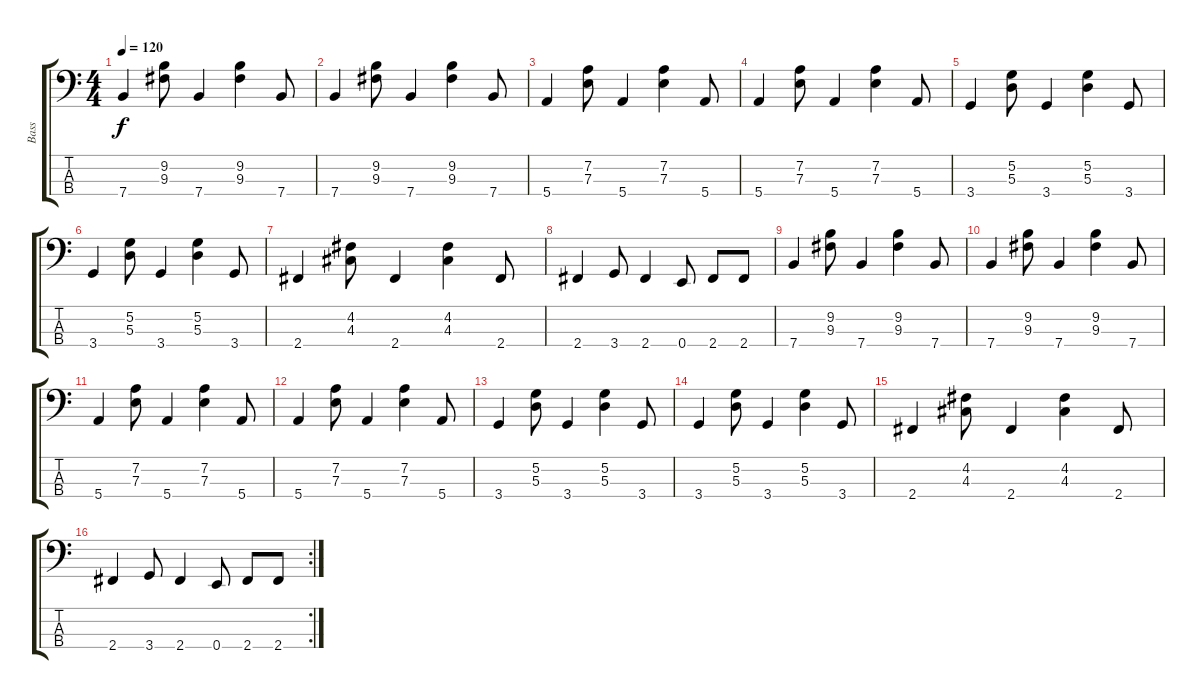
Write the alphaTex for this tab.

\track ("Bass" "Bass") {instrument electricbasspick}
\staff {score tabs}
\tuning (G2 D2 A1 E1) {hide}
\ts (4 4)
\tempo 120
\clef f4
\ks c
7.4.4{dy f} (9.2 9.3).8 7.4.4 (9.2 9.3).4 7.4.8 |
7.4.4 (9.2 9.3).8 7.4.4 (9.2 9.3).4 7.4.8 |
5.4.4 (7.2 7.3).8 5.4.4 (7.2 7.3).4 5.4.8 |
5.4.4 (7.2 7.3).8 5.4.4 (7.2 7.3).4 5.4.8 |
3.4.4 (5.2 5.3).8 3.4.4 (5.2 5.3).4 3.4.8 |
3.4.4 (5.2 5.3).8 3.4.4 (5.2 5.3).4 3.4.8 |
2.4.4 (4.2 4.3).8 2.4.4 (4.2 4.3).4 2.4.8 |
2.4.4 3.4.8 2.4.4 0.4.8 2.4.8 2.4.8 |
7.4.4 (9.2 9.3).8 7.4.4 (9.2 9.3).4 7.4.8 |
7.4.4 (9.2 9.3).8 7.4.4 (9.2 9.3).4 7.4.8 |
5.4.4 (7.2 7.3).8 5.4.4 (7.2 7.3).4 5.4.8 |
5.4.4 (7.2 7.3).8 5.4.4 (7.2 7.3).4 5.4.8 |
3.4.4 (5.2 5.3).8 3.4.4 (5.2 5.3).4 3.4.8 |
3.4.4 (5.2 5.3).8 3.4.4 (5.2 5.3).4 3.4.8 |
2.4.4 (4.2 4.3).8 2.4.4 (4.2 4.3).4 2.4.8 |
\rc 2
2.4.4 3.4.8 2.4.4 0.4.8 2.4.8 2.4.8
